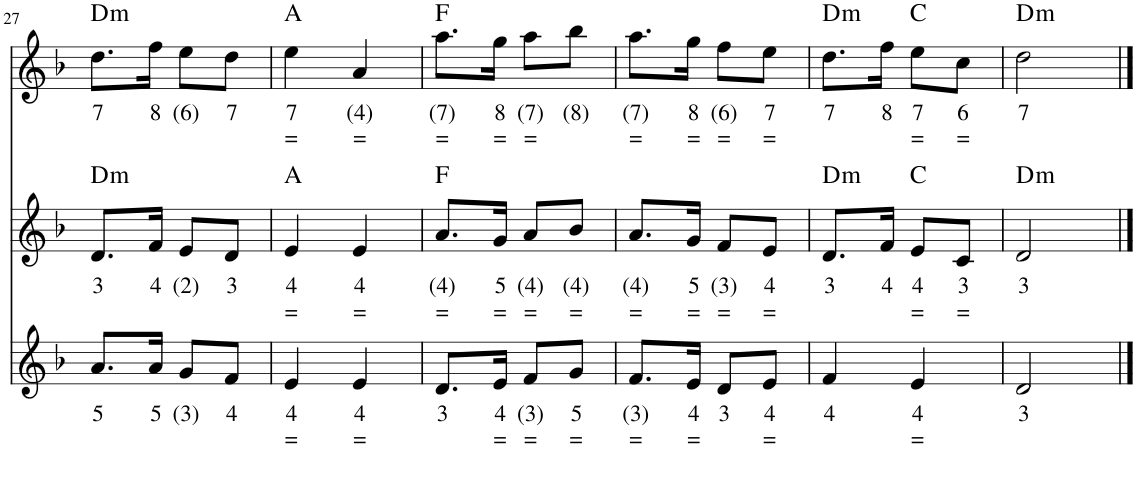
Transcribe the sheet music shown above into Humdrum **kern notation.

**kern	**text	**text	**kern	**text	**text	**kern	**text	**text	**harte
*part3	*part3	*part3	*part2	*part2	*part2	*part1	*part1	*part1	*part1
*staff3	*staff3	*staff3	*staff2	*staff2	*staff2	*staff1	*staff1	*staff1	*
*I"Stem	*	*	*I"Stem	*	*	*I"Stem	*	*	*
!!LO:PB:g=z
*clefG2	*	*	*clefG2	*	*	*clefG2	*	*	*
*k[b-]	*	*	*k[b-]	*	*	*k[b-]	*	*	*
*M2/4	*	*	*M2/4	*	*	*M2/4	*	*	*
=27	=27	=27	=27	=27	=27	=27	=27	=27	=27
!	!LO:LY:b	!	!	!LO:LY:b	!	!	!LO:LY:b	!	!LO:H:kt=m
8.a/L	5	.	8.d/L	3	.	8.dd\L	7	.	D:min
!	!LO:LY:b	!	!	!LO:LY:b	!	!	!LO:LY:b	!	!
16a/Jk	5	.	16f/Jk	4	.	16ff\Jk	8	.	.
!	!LO:LY:b	!	!	!LO:LY:b	!	!	!LO:LY:b	!	!
8g/L	(3)	.	8e/L	(2)	.	8ee\L	(6)	.	.
!	!LO:LY:b	!	!	!LO:LY:b	!	!	!LO:LY:b	!	!
8f/J	4	.	8d/J	3	.	8dd\J	7	.	.
=28	=28	=28	=28	=28	=28	=28	=28	=28	=28
!	!LO:LY:b	!LO:LY:b	!	!LO:LY:b	!LO:LY:b	!	!LO:LY:b	!LO:LY:b	!
4e/	4	=	4e/	4	=	4ee\	7	=	A:maj
!	!LO:LY:b	!LO:LY:b	!	!LO:LY:b	!LO:LY:b	!	!LO:LY:b	!LO:LY:b	!
4e/	4	=	4e/	4	=	4a/	(4)	=	.
=29	=29	=29	=29	=29	=29	=29	=29	=29	=29
!	!LO:LY:b	!	!	!LO:LY:b	!LO:LY:b	!	!LO:LY:b	!LO:LY:b	!
8.d/L	3	.	8.a/L	(4)	=	8.aa\L	(7)	=	F:maj
!	!LO:LY:b	!LO:LY:b	!	!LO:LY:b	!LO:LY:b	!	!LO:LY:b	!LO:LY:b	!
16e/Jk	4	=	16g/Jk	5	=	16gg\Jk	8	=	.
!	!LO:LY:b	!LO:LY:b	!	!LO:LY:b	!LO:LY:b	!	!LO:LY:b	!LO:LY:b	!
8f/L	(3)	=	8a/L	(4)	=	8aa\L	(7)	=	.
!	!LO:LY:b	!LO:LY:b	!	!LO:LY:b	!LO:LY:b	!	!LO:LY:b	!	!
8g/J	5	=	8b-/J	(4)	=	8bb-\J	(8)	.	.
=30	=30	=30	=30	=30	=30	=30	=30	=30	=30
!	!LO:LY:b	!LO:LY:b	!	!LO:LY:b	!LO:LY:b	!	!LO:LY:b	!LO:LY:b	!
8.f/L	(3)	=	8.a/L	(4)	=	8.aa\L	(7)	=	.
!	!LO:LY:b	!LO:LY:b	!	!LO:LY:b	!LO:LY:b	!	!LO:LY:b	!LO:LY:b	!
16e/Jk	4	=	16g/Jk	5	=	16gg\Jk	8	=	.
!	!LO:LY:b	!	!	!LO:LY:b	!LO:LY:b	!	!LO:LY:b	!LO:LY:b	!
8d/L	3	.	8f/L	(3)	=	8ff\L	(6)	=	.
!	!LO:LY:b	!LO:LY:b	!	!LO:LY:b	!LO:LY:b	!	!LO:LY:b	!LO:LY:b	!
8e/J	4	=	8e/J	4	=	8ee\J	7	=	.
=31	=31	=31	=31	=31	=31	=31	=31	=31	=31
!	!LO:LY:b	!	!	!LO:LY:b	!	!	!LO:LY:b	!	!LO:H:kt=m
4f/	4	.	8.d/L	3	.	8.dd\L	7	.	D:min
!	!	!	!	!LO:LY:b	!	!	!LO:LY:b	!	!
.	.	.	16f/Jk	4	.	16ff\Jk	8	.	.
!	!LO:LY:b	!LO:LY:b	!	!LO:LY:b	!LO:LY:b	!	!LO:LY:b	!LO:LY:b	!
4e/	4	=	8e/L	4	=	8ee\L	7	=	C:maj
!	!	!	!	!LO:LY:b	!LO:LY:b	!	!LO:LY:b	!LO:LY:b	!
.	.	.	8c/J	3	=	8cc\J	6	=	.
=32	=32	=32	=32	=32	=32	=32	=32	=32	=32
!	!LO:LY:b	!	!	!LO:LY:b	!	!	!LO:LY:b	!	!LO:H:kt=m
2d/	3	.	2d/	3	.	2dd\	7	.	D:min
==	==	==	==	==	==	==	==	==	==
*-	*-	*-	*-	*-	*-	*-	*-	*-	*-
